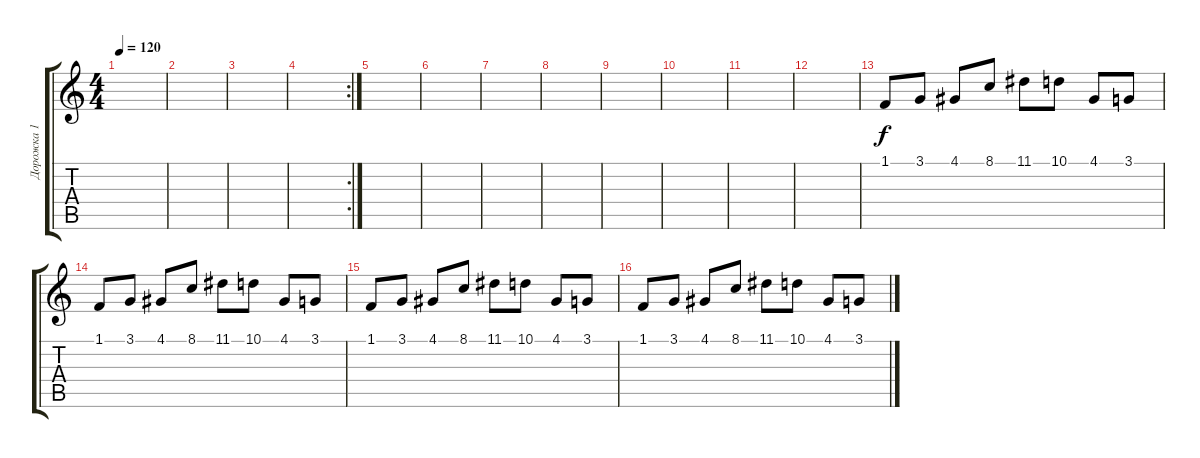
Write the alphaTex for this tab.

\track ("Дорожка 1" "Дорожка 1") {instrument acousticgrandpiano}
\staff {score tabs}
\tuning (E4 B3 G3 D3 A2 E2) {hide}
\ts (4 4)
\tempo 120
\clef g2
\ks c
|
|
|
\rc 2
|
|
|
|
|
|
|
|
|
1.1.8 3.1.8 4.1.8 8.1.8 11.1.8 10.1.8 4.1.8 3.1.8 |
1.1.8 3.1.8 4.1.8 8.1.8 11.1.8 10.1.8 4.1.8 3.1.8 |
1.1.8 3.1.8 4.1.8 8.1.8 11.1.8 10.1.8 4.1.8 3.1.8 |
1.1.8 3.1.8 4.1.8 8.1.8 11.1.8 10.1.8 4.1.8 3.1.8
